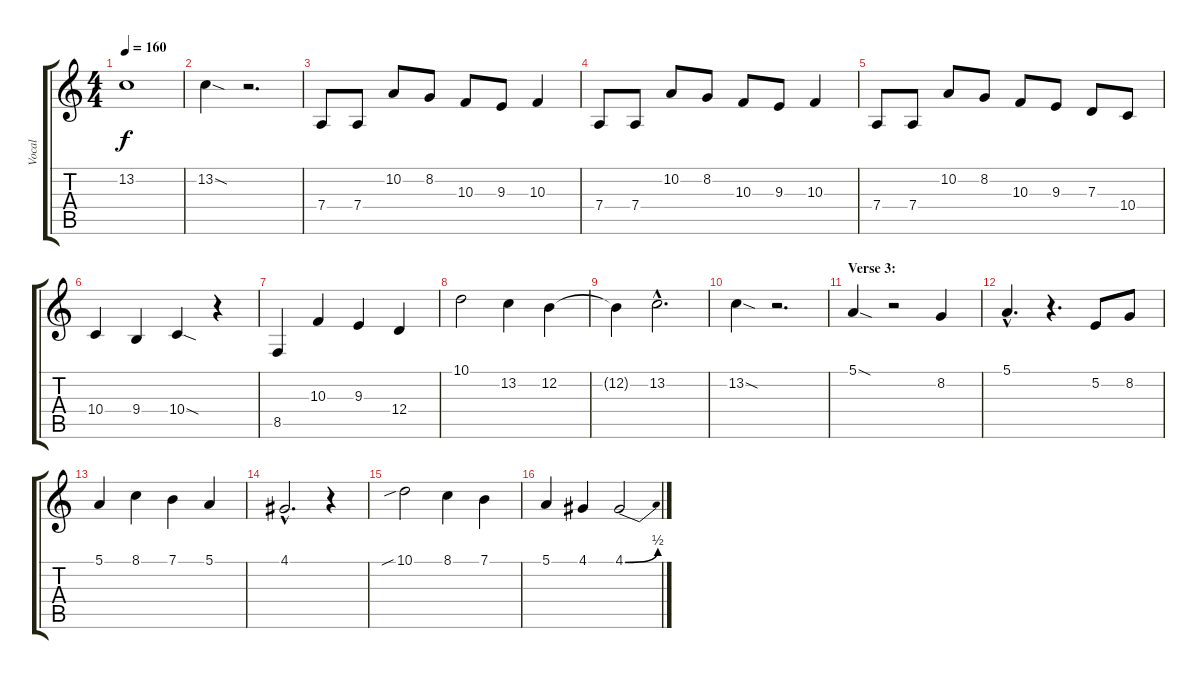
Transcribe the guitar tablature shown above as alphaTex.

\track ("Vocal" "Vocal") {instrument oboe}
\staff {score tabs}
\tuning (E4 B3 G3 D3 A2 E2) {hide}
\ts (4 4)
\tempo 160
\clef g2
\ks c
13.2.1{dy f} |
13.2{sod}.4 r.2{d} |
7.4.8 7.4.8 10.2.8 8.2.8 10.3.8 9.3.8 10.3.4 |
7.4.8 7.4.8 10.2.8 8.2.8 10.3.8 9.3.8 10.3.4 |
7.4.8 7.4.8 10.2.8 8.2.8 10.3.8 9.3.8 7.3.8 10.4.8 |
10.4.4 9.4.4 10.4{sod}.4 r.4 |
8.5.4 10.3.4 9.3.4 12.4.4 |
10.1.2 13.2.4 12.2.4 |
12.2{t}.4 13.2{hac}.2{d} |
13.2{sod}.4 r.2{d} |
\section ("" "Verse 3:")
5.1{sod}.4 r.2 8.2.4 |
5.1{hac}.4{d} r.4{d} 5.2.8 8.2.8 |
5.1.4 8.1.4 7.1.4 5.1.4 |
4.1{hac}.2{d} r.4 |
10.1{sib}.2 8.1.4 7.1.4 |
5.1.4 4.1.4 4.1{be (bend 0 0 60 2)}.2
